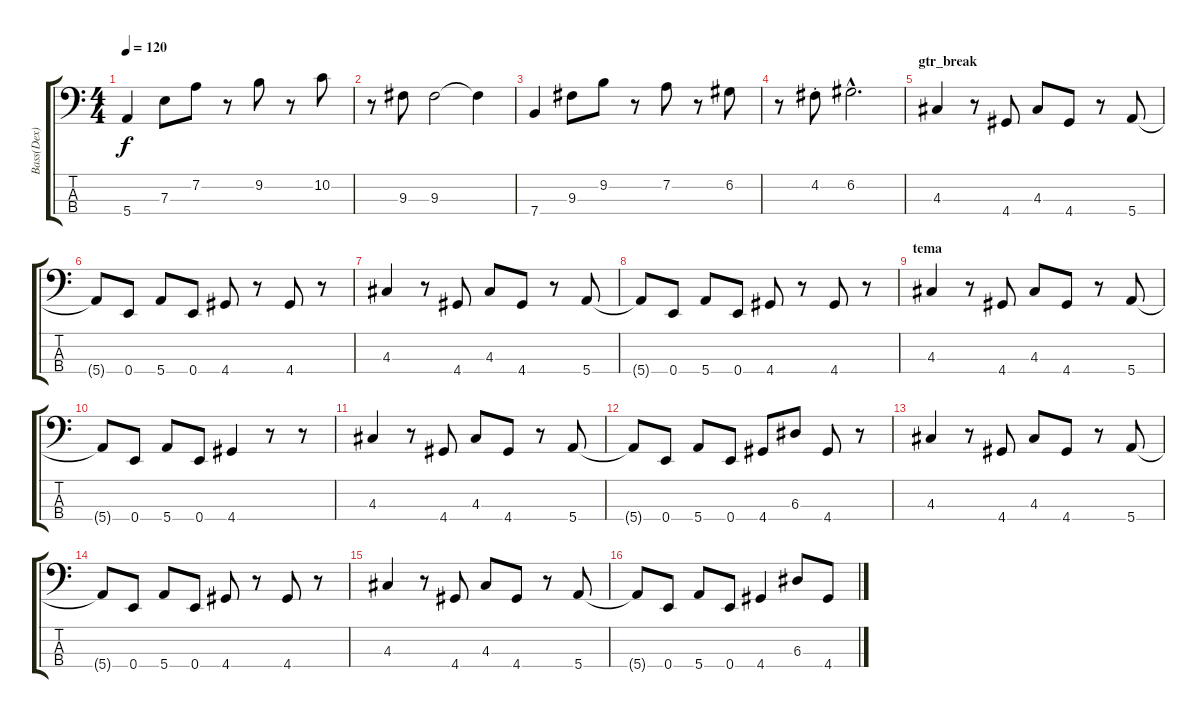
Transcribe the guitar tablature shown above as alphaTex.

\track ("Bass(Dex)" "Bass(Dex)") {instrument electricbassfinger}
\staff {score tabs}
\tuning (G2 D2 A1 E1) {hide}
\ts (4 4)
\tempo 120
\clef f4
\ks c
5.4.4{dy f} 7.3.8 7.2.8 r.8 9.2.8 r.8 10.2.8 |
r.8 9.3.8 9.3.2 9.3{t}.4 |
7.4.4 9.3.8 9.2.8 r.8 7.2.8 r.8 6.2.8 |
r.8 4.2{st}.8 6.2{hac}.2{d} |
\section ("" "gtr_break")
4.3.4 r.8 4.4.8 4.3.8 4.4.8 r.8 5.4.8 |
5.4{t}.8 0.4.8 5.4.8 0.4.8 4.4.8 r.8 4.4.8 r.8 |
4.3.4 r.8 4.4.8 4.3.8 4.4.8 r.8 5.4.8 |
5.4{t}.8 0.4.8 5.4.8 0.4.8 4.4.8 r.8 4.4.8 r.8 |
\section ("" "tema")
4.3.4 r.8 4.4.8 4.3.8 4.4.8 r.8 5.4.8 |
5.4{t}.8 0.4.8 5.4.8 0.4.8 4.4.4 r.8 r.8 |
4.3.4 r.8 4.4.8 4.3.8 4.4.8 r.8 5.4.8 |
5.4{t}.8 0.4.8 5.4.8 0.4.8 4.4.8 6.3.8 4.4.8 r.8 |
4.3.4 r.8 4.4.8 4.3.8 4.4.8 r.8 5.4.8 |
5.4{t}.8 0.4.8 5.4.8 0.4.8 4.4.8 r.8 4.4.8 r.8 |
4.3.4 r.8 4.4.8 4.3.8 4.4.8 r.8 5.4.8 |
5.4{t}.8 0.4.8 5.4.8 0.4.8 4.4.4 6.3.8 4.4.8
